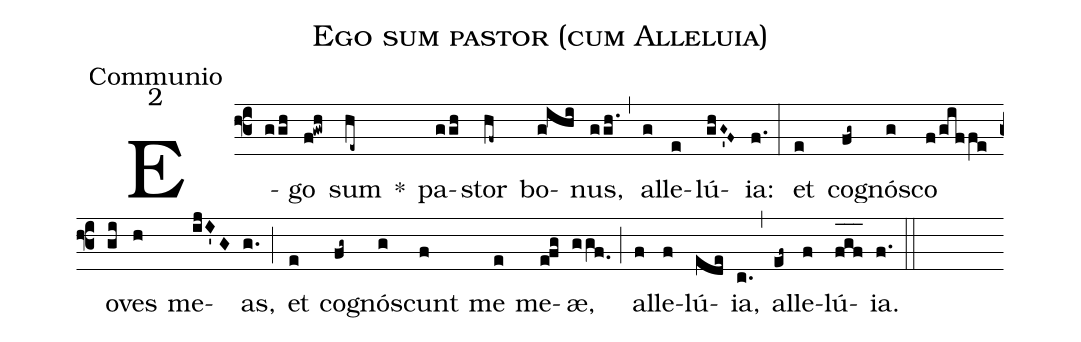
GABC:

name:Ego sum pastor (cum Alleluia);
office-part:Communio;
mode:2;
%%
(f3) E(ggh)go(f!gwh) sum(he~) *() pa(ggh)stor(hf~) bo(g!ihi)nus,(ggh.) (,) al(g)le(e)lú(ghG~'F~){ia}:(f.) (:) et(e) co(fg~)gnó(g)sco(f/giffe) o(gi)ves(h) me(ijI'G)as,(g.) (;) et(e) co(fg~)gnó(g)scunt(f) me(e) me(efg)æ,(ggf.0) (;) al(f)le(f)lú(ede){ia},(c.) (,) al(ef~)le(f)lú(f_[oh:h]g_[oh:h]f_[oh:h]){ia}.(f.) (::)
